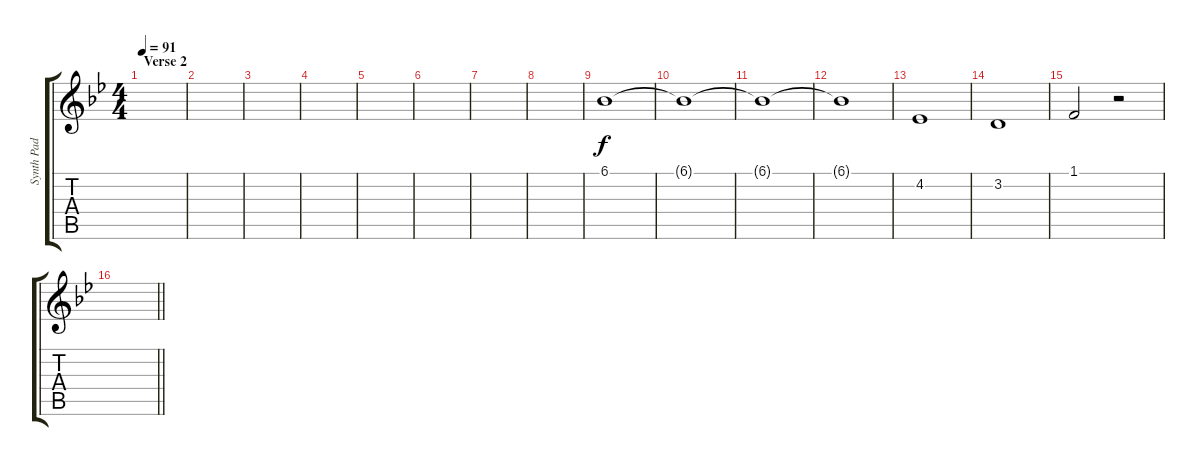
\track ("Synth Pad" "Synth Pad") {instrument pad2warm}
\staff {score tabs}
\tuning (E4 B3 G3 D3 A2 E2) {hide}
\ts (4 4)
\section ("" "Verse 2")
\tempo 91
\clef g2
\ks bb
|
|
|
|
|
|
|
|
6.1.1 |
6.1{t}.1 |
6.1{t}.1 |
6.1{t}.1 |
4.2.1 |
3.2.1 |
1.1.2 r.2 |
\barLineRight lightlight
